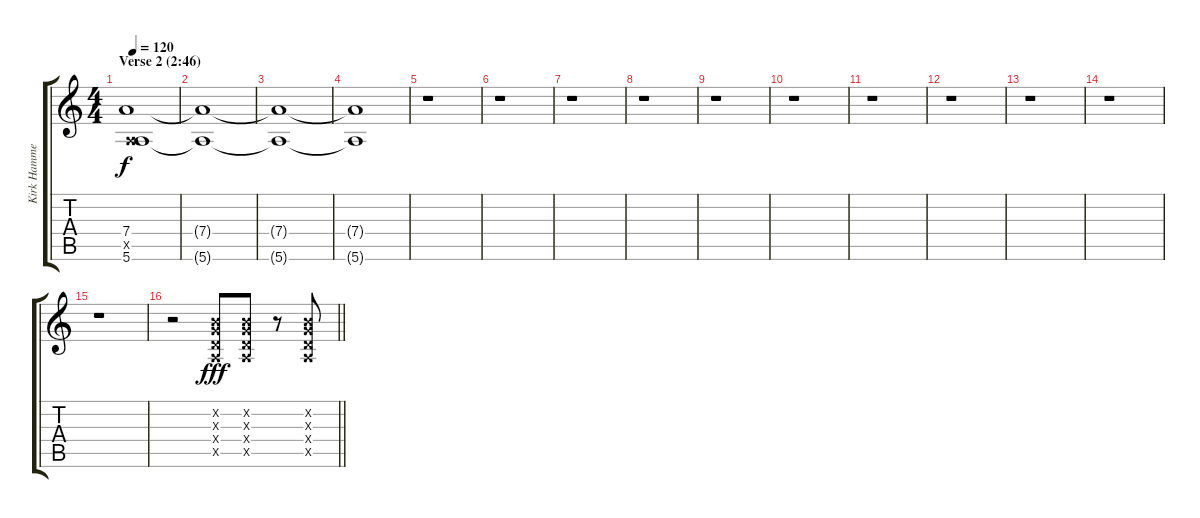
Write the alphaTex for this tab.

\track ("Kirk Hammet Lead Gtr." "Kirk Hamme") {instrument distortionguitar}
\staff {score tabs}
\tuning (E4 B3 G3 D3 A2 E2) {hide}
\ts (4 4)
\section ("" "Verse 2 (2:46)")
\tempo 120
\clef g2
\ks aminor
(7.4 0.5{x} 5.6).1{dy f} |
(7.4{t} 5.6{t}).1{volume 0} |
(7.4{t} 5.6{t}).1 |
(7.4{t} 5.6{t}).1 |
r.1 |
r.1 |
r.1 |
r.1 |
r.1 |
r.1 |
r.1 |
r.1 |
r.1 |
r.1 |
r.1 |
\barLineRight lightlight
r.2{volume 16} (0.2{x} 0.3{x} 0.4{x} 0.5{x}).8{dy fff balance 8 instrument distortionguitar} (0.2{x} 0.3{x} 0.4{x} 0.5{x}).8 r.8 (0.2{x} 0.3{x} 0.4{x} 0.5{x}).8
